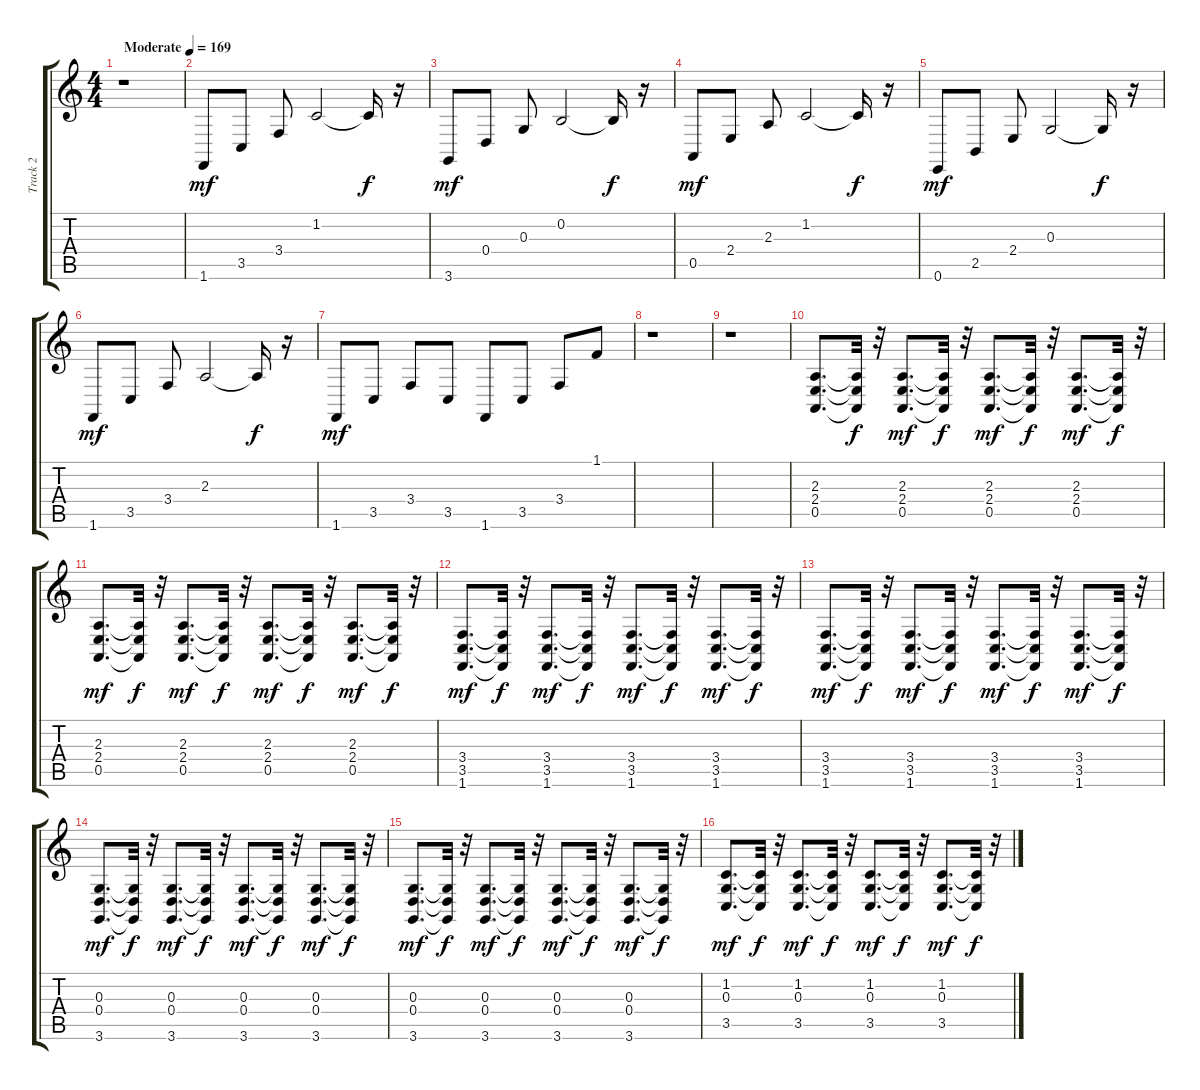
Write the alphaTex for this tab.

\track ("Track 2" "Track 2") {instrument acousticgrandpiano}
\staff {score tabs}
\tuning (E4 B3 G3 D3 A2 E2) {hide}
\ts (4 4)
\tempo (169 "Moderate")
\clef g2
\ks c
r.1{dy mf instrument acousticgrandpiano} |
1.6.8 3.5.8 3.4.8 1.2.2 1.2{t}.16{dy f} r.16 |
3.6.8{dy mf} 0.4.8 0.3.8 0.2.2 0.2{t}.16{dy f} r.16 |
0.5.8{dy mf} 2.4.8 2.3.8 1.2.2 1.2{t}.16{dy f} r.16 |
0.6.8{dy mf} 2.5.8 2.4.8 0.3.2 0.3{t}.16{dy f} r.16 |
1.6.8{dy mf} 3.5.8 3.4.8 2.3.2 2.3{t}.16{dy f} r.16 |
1.6.8{dy mf} 3.5.8 3.4.8 3.5.8 1.6.8 3.5.8 3.4.8 1.1.8 |
r.1 |
r.1 |
(2.3 2.4 0.5).8{d} (2.3{t} 2.4{t} 0.5{t}).32{dy f} r.32 (2.3 2.4 0.5).8{d dy mf} (2.3{t} 2.4{t} 0.5{t}).32{dy f} r.32 (2.3 2.4 0.5).8{d dy mf} (2.3{t} 2.4{t} 0.5{t}).32{dy f} r.32 (2.3 2.4 0.5).8{d dy mf} (2.3{t} 2.4{t} 0.5{t}).32{dy f} r.32 |
(2.3 2.4 0.5).8{d dy mf} (2.3{t} 2.4{t} 0.5{t}).32{dy f} r.32 (2.3 2.4 0.5).8{d dy mf} (2.3{t} 2.4{t} 0.5{t}).32{dy f} r.32 (2.3 2.4 0.5).8{d dy mf} (2.3{t} 2.4{t} 0.5{t}).32{dy f} r.32 (2.3 2.4 0.5).8{d dy mf} (2.3{t} 2.4{t} 0.5{t}).32{dy f} r.32 |
(3.4 3.5 1.6).8{d dy mf} (3.4{t} 3.5{t} 1.6{t}).32{dy f} r.32 (3.4 3.5 1.6).8{d dy mf} (3.4{t} 3.5{t} 1.6{t}).32{dy f} r.32 (3.4 3.5 1.6).8{d dy mf} (3.4{t} 3.5{t} 1.6{t}).32{dy f} r.32 (3.4 3.5 1.6).8{d dy mf} (3.4{t} 3.5{t} 1.6{t}).32{dy f} r.32 |
(3.4 3.5 1.6).8{d dy mf} (3.4{t} 3.5{t} 1.6{t}).32{dy f} r.32 (3.4 3.5 1.6).8{d dy mf} (3.4{t} 3.5{t} 1.6{t}).32{dy f} r.32 (3.4 3.5 1.6).8{d dy mf} (3.4{t} 3.5{t} 1.6{t}).32{dy f} r.32 (3.4 3.5 1.6).8{d dy mf} (3.4{t} 3.5{t} 1.6{t}).32{dy f} r.32 |
(0.3 0.4 3.6).8{d dy mf} (0.3{t} 0.4{t} 3.6{t}).32{dy f} r.32 (0.3 0.4 3.6).8{d dy mf} (0.3{t} 0.4{t} 3.6{t}).32{dy f} r.32 (0.3 0.4 3.6).8{d dy mf} (0.3{t} 0.4{t} 3.6{t}).32{dy f} r.32 (0.3 0.4 3.6).8{d dy mf} (0.3{t} 0.4{t} 3.6{t}).32{dy f} r.32 |
(0.3 0.4 3.6).8{d dy mf} (0.3{t} 0.4{t} 3.6{t}).32{dy f} r.32 (0.3 0.4 3.6).8{d dy mf} (0.3{t} 0.4{t} 3.6{t}).32{dy f} r.32 (0.3 0.4 3.6).8{d dy mf} (0.3{t} 0.4{t} 3.6{t}).32{dy f} r.32 (0.3 0.4 3.6).8{d dy mf} (0.3{t} 0.4{t} 3.6{t}).32{dy f} r.32 |
(1.2 0.3 3.5).8{d dy mf} (1.2{t} 0.3{t} 3.5{t}).32{dy f} r.32 (1.2 0.3 3.5).8{d dy mf} (1.2{t} 0.3{t} 3.5{t}).32{dy f} r.32 (1.2 0.3 3.5).8{d dy mf} (1.2{t} 0.3{t} 3.5{t}).32{dy f} r.32 (1.2 0.3 3.5).8{d dy mf} (1.2{t} 0.3{t} 3.5{t}).32{dy f} r.32
